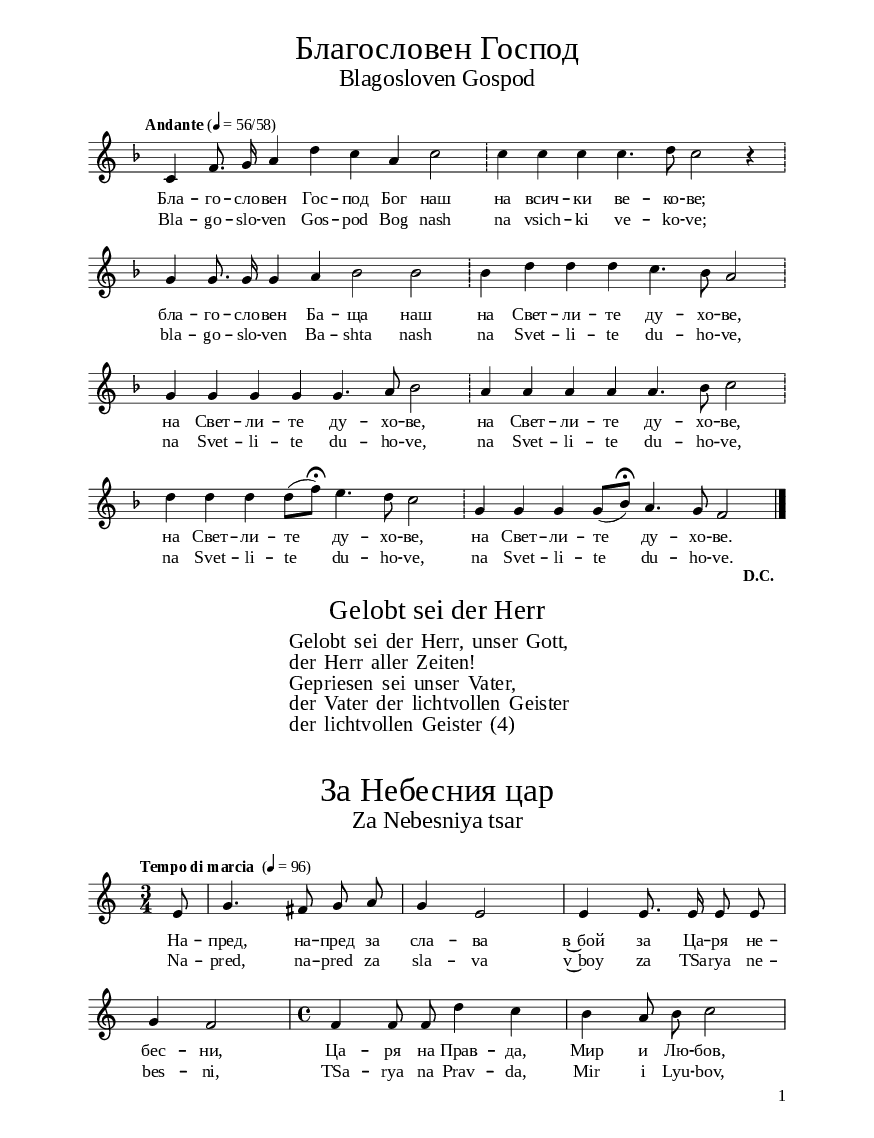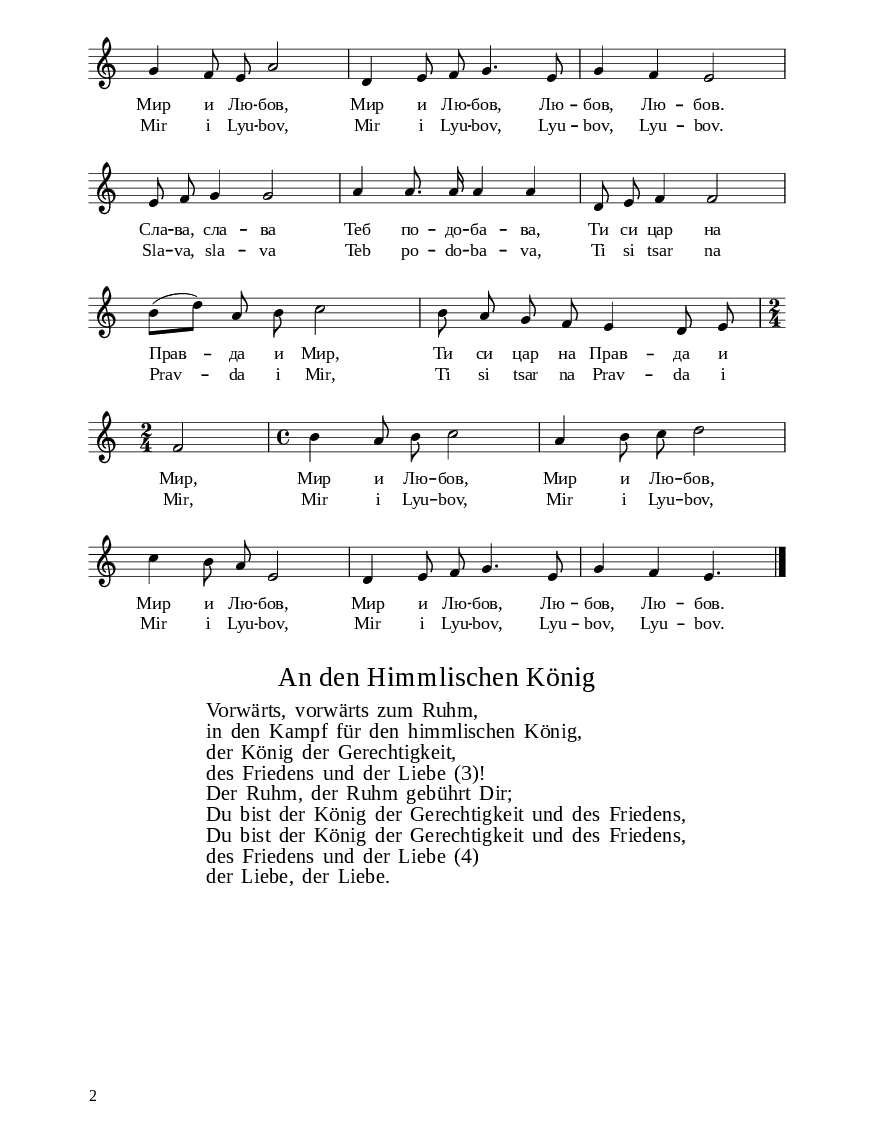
\version "2.24.0"

% include paper part and global functions
\include "include/globals.ily"

\bookpart {
  \include "include/bookpart-paper.ily"
  \score {
    \include "include/score-layout.ily"

    \new Voice \absolute {
      \clef treble
      \omit Score.TimeSignature
      \cadenzaOn % allows custom bar lines
      \key f \major
      \tempoFunc "Andante" 4 "56/58"
      \autoBeamOff
      \autoBeamOff

      c'4 f'8. g'16 a'4 d'' c'' a' c''2 | \bar "!" c''4 c'' c'' c''4. d''8 c''2 r4 | \bar "!" \break
      g'4 g'8. g'16 g'4 a' bes'2 bes' | \bar "!" bes'4 d'' d'' d'' c''4. bes'8 a'2 | \bar "!" \break
      g'4 g' g' g' g'4. a'8 bes'2 | \bar "!" a'4 a' a' a' a'4. bes'8 c''2 | \bar "!" \break
      d''4 d'' d'' d''8 ([f'']) \fermata e''4. d''8 c''2 | \bar "!" g'4 g' g' g'8 ([ bes' ]) \fermata a'4. g'8 f'2 | \bar "|."
    }
    \addlyrics {
      Бла -- го --
      сло -- вен Гос -- под Бог наш на всич -- ки ве
      -- ко -- ве; бла -- го -- сло -- вен Ба -- ща наш
      на Свет -- ли -- те ду -- хо -- ве, на Свет --
      ли -- те ду -- хо -- ве, на Свет -- ли -- те ду
      -- хо -- ве, на Свет -- ли -- те ду -- хо -- ве,
      на Свет -- ли -- те ду -- хо -- ве.}
      \addlyrics {
        Bla -- go --
        slo -- ven Gos -- pod Bog nash na vsich -- ki ve
        -- ko -- ve; bla -- go -- slo -- ven Ba -- shta nash
        na Svet -- li -- te du -- ho -- ve, na Svet --
        li -- te du -- ho -- ve, na Svet -- li -- te du
        -- ho -- ve, na Svet -- li -- te du -- ho -- ve,
        na Svet -- li -- te du -- ho -- ve.
      }

      \header {
        title = \titleFunc "Благословен Господ" "Blagosloven Gospod"
      }

      \midi{}

    } % score

    \markup \dc-one "D.C."

    % include foreign translation(s) of the song
    \version "2.24.0"

\markup \fill-line { \fontsize #deTitleFontSize "Gelobt sei der Herr" }
\markup \null
\markup \fontsize #deCoupletFontSize {
  \hspace #18
  \override #`(baseline-skip . ,deCoupletBaselineSkip)

  \column {

    \line { " "Gelobt sei der Herr, unser Gott,}

    \line { " "der Herr aller Zeiten!}

    \line { " "Gepriesen sei unser Vater,}

    \line { " "der Vater der lichtvollen Geister}

    \line { " "der lichtvollen Geister (4) }

  }
}

    \markup \empty-two
    \include "include/bookpart-paper.ily"
    \score {
      \include "include/score-layout.ily"

      \new Voice \absolute  {
        \clef treble
        \key c \major
        \time 3/4
        \tempoFunc "Tempo di marcia " 4 "96"
        \autoBeamOff
        \partial 8


        e'8 | g'4. fis'8 g' a ' | g'4 e'2 | e'4 e'8. e'16 e'8 e' | \break

        g'4 f'2 | \time 4/4  f'4 f'8 f' d''4 c'' | b'4 a'8 b' c''2 \break |

        g'4 f'8 e' a'2 | d'4 e'8 f' g'4. e'8 | g'4 f' e'2 \break |

        e'8 f' g'4 g'2 | a'4 a'8. a'16 a'4 a' | d'8 e' f'4 f'2 \break |

        b'8 ([ d'' ]) a' b' c''2 | b'8 a' g' f' e'4 d'8 e' \break |

        \time 2/4  f'2 |  \time 4/4  b'4 a'8 b' c''2 |  a'4 b'8 c'' d''2 \break |

        c''4 b'8 a' e'2 | d'4 e'8 f' g'4. e'8 |  g'4 f' e'4. \bar "|."
      }

      \addlyrics {
        На -- пред,
        на -- пред за сла -- ва в~бой за Ца -- ря не --
        бес -- ни, Ца -- ря на Прав -- да, Мир и Лю --
        бов, Мир и Лю -- бов, Мир и Лю -- бов, Лю --
        бов, Лю -- бов. Сла -- ва, сла -- ва Теб по --
        до -- ба -- ва, Ти си цар на Прав -- да и Мир,
        Ти си цар на Прав -- да и Мир, Мир и Лю --
        бов, Мир и Лю -- бов, Мир и Лю -- бов, Мир и
        Лю -- бов, Лю -- бов, Лю -- бов.}
        \addlyrics {
          Na -- pred,
          na -- pred za sla -- va v~boy za TSa -- rya ne --
          bes -- ni, TSa -- rya na Prav -- da, Mir i Lyu --
          bov, Mir i Lyu -- bov, Mir i Lyu -- bov, Lyu --
          bov, Lyu -- bov. Sla -- va, sla -- va Teb po --
          do -- ba -- va, Ti si tsar na Prav -- da i Mir,
          Ti si tsar na Prav -- da i Mir, Mir i Lyu --
          bov, Mir i Lyu -- bov, Mir i Lyu -- bov, Mir i
          Lyu -- bov, Lyu -- bov, Lyu -- bov.}

          \header {
            title = \titleFunc "За Небесния цар" "Za Nebesniya tsar"
          }

          \midi{}

        } % score

        \version "2.24.0"

\markup \fill-line { \fontsize #deTitleFontSize "An den Himmlischen König" }
\markup \null
\markup \fontsize #deCoupletFontSize {
  \hspace #10
  \override #`(baseline-skip . ,deCoupletBaselineSkip)

  \column {

    \line { " "Vorwärts, vorwärts zum Ruhm,}

    \line { " "in den Kampf für den himmlischen König, }

    \line { " "der König der Gerechtigkeit,}

    \line { " "des Friedens und der Liebe (3)!}


    \line { " "Der Ruhm, der Ruhm gebührt Dir;}

    \line { " "Du bist der König der Gerechtigkeit und des Friedens,}

    \line { " "Du bist der König der Gerechtigkeit und des Friedens,}

    \line { " "des Friedens und der Liebe (4)}

    \line { " "der Liebe, der Liebe.}

  }
}


      } % bookpart
